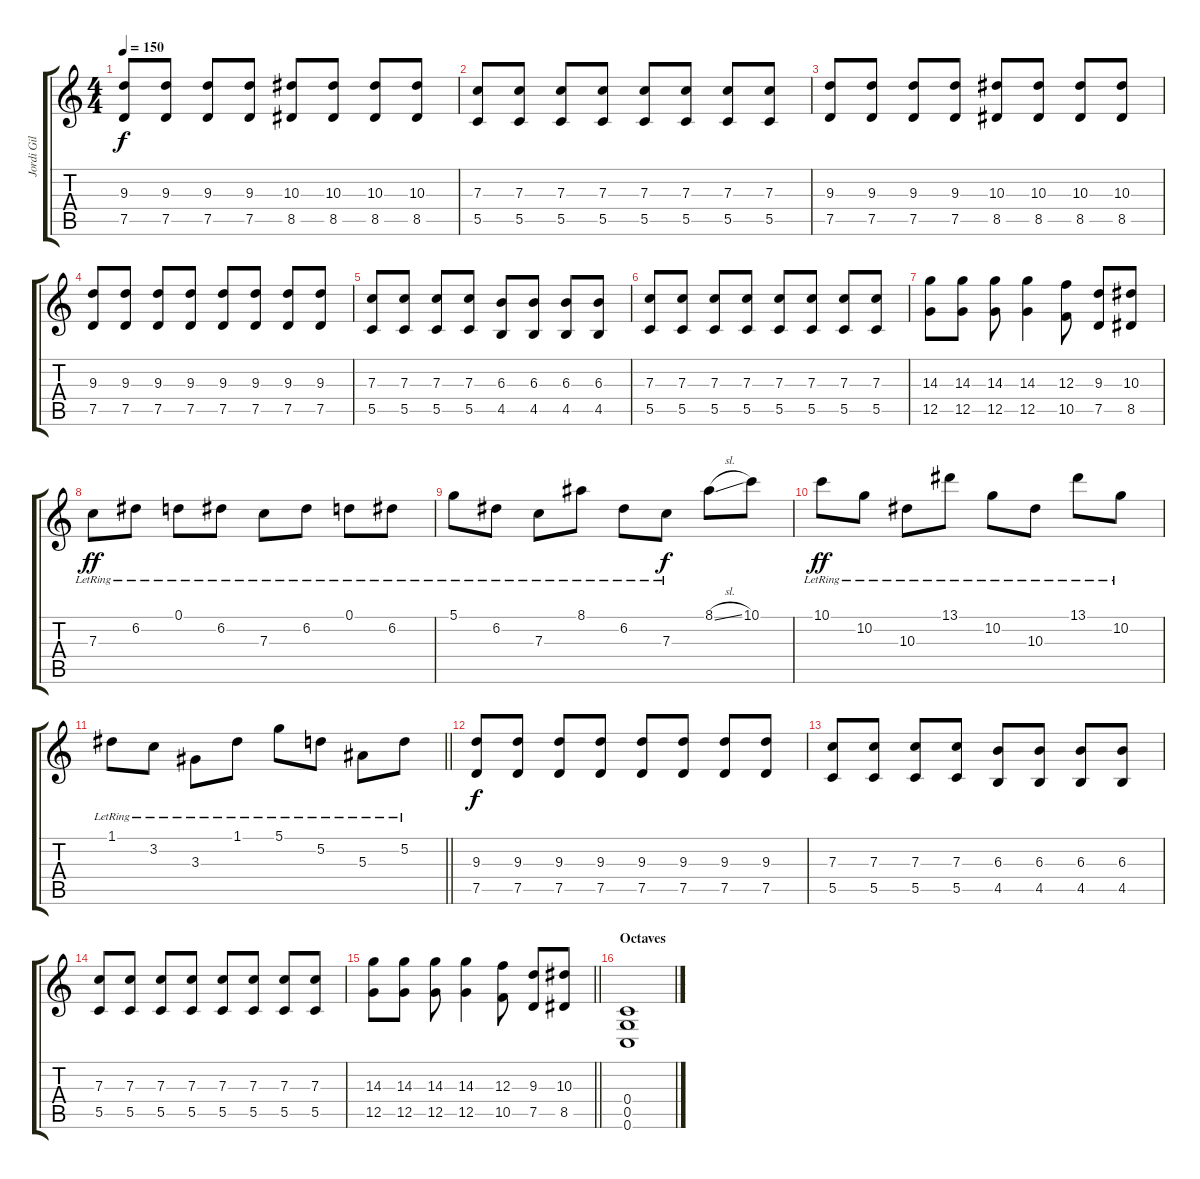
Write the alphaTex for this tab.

\track ("Jordi Gil" "Jordi Gil") {instrument overdrivenguitar}
\staff {score tabs}
\tuning (D4 A3 F3 C3 G2 C2) {hide}
\ts (4 4)
\tempo 150
\clef g2
\ks c
(9.3 7.5).8{dy f} (9.3 7.5).8 (9.3 7.5).8 (9.3 7.5).8 (10.3 8.5).8 (10.3 8.5).8 (10.3 8.5).8 (10.3 8.5).8 |
(7.3 5.5).8 (7.3 5.5).8 (7.3 5.5).8 (7.3 5.5).8 (7.3 5.5).8 (7.3 5.5).8 (7.3 5.5).8 (7.3 5.5).8 |
(9.3 7.5).8 (9.3 7.5).8 (9.3 7.5).8 (9.3 7.5).8 (10.3 8.5).8 (10.3 8.5).8 (10.3 8.5).8 (10.3 8.5).8 |
(9.3 7.5).8 (9.3 7.5).8 (9.3 7.5).8 (9.3 7.5).8 (9.3 7.5).8 (9.3 7.5).8 (9.3 7.5).8 (9.3 7.5).8 |
(7.3 5.5).8 (7.3 5.5).8 (7.3 5.5).8 (7.3 5.5).8 (6.3 4.5).8 (6.3 4.5).8 (6.3 4.5).8 (6.3 4.5).8 |
(7.3 5.5).8 (7.3 5.5).8 (7.3 5.5).8 (7.3 5.5).8 (7.3 5.5).8 (7.3 5.5).8 (7.3 5.5).8 (7.3 5.5).8 |
(14.3 12.5).8 (14.3 12.5).8 (14.3 12.5).8 (14.3 12.5).4 (12.3 10.5).8 (9.3 7.5).8 (10.3 8.5).8 |
7.3{lr}.8{dy ff} 6.2{lr}.8 0.1{lr}.8 6.2{lr}.8 7.3{lr}.8 6.2{lr}.8 0.1{lr}.8 6.2{lr}.8 |
5.1{lr}.8 6.2{lr}.8 7.3{lr}.8 8.1{lr}.8 6.2{lr}.8 7.3{lr}.8{dy f} 8.1{sl}.8 10.1.8 |
10.1{lr}.8{dy ff} 10.2{lr}.8 10.3{lr}.8 13.1{lr}.8 10.2{lr}.8 10.3{lr}.8 13.1{lr}.8 10.2{lr}.8 |
\barLineRight lightlight
1.1{lr}.8 3.2{lr}.8 3.3{lr}.8 1.1{lr}.8 5.1{lr}.8 5.2{lr}.8 5.3{lr}.8 5.2{lr}.8 |
(9.3 7.5).8{dy f volume 16} (9.3 7.5).8 (9.3 7.5).8 (9.3 7.5).8 (9.3 7.5).8 (9.3 7.5).8 (9.3 7.5).8 (9.3 7.5).8 |
(7.3 5.5).8 (7.3 5.5).8 (7.3 5.5).8 (7.3 5.5).8 (6.3 4.5).8 (6.3 4.5).8 (6.3 4.5).8 (6.3 4.5).8 |
(7.3 5.5).8 (7.3 5.5).8 (7.3 5.5).8 (7.3 5.5).8 (7.3 5.5).8 (7.3 5.5).8 (7.3 5.5).8 (7.3 5.5).8 |
\barLineRight lightlight
(14.3 12.5).8 (14.3 12.5).8 (14.3 12.5).8 (14.3 12.5).4 (12.3 10.5).8 (9.3 7.5).8 (10.3 8.5).8 |
\section ("" "Octaves")
(0.4 0.5 0.6).1
